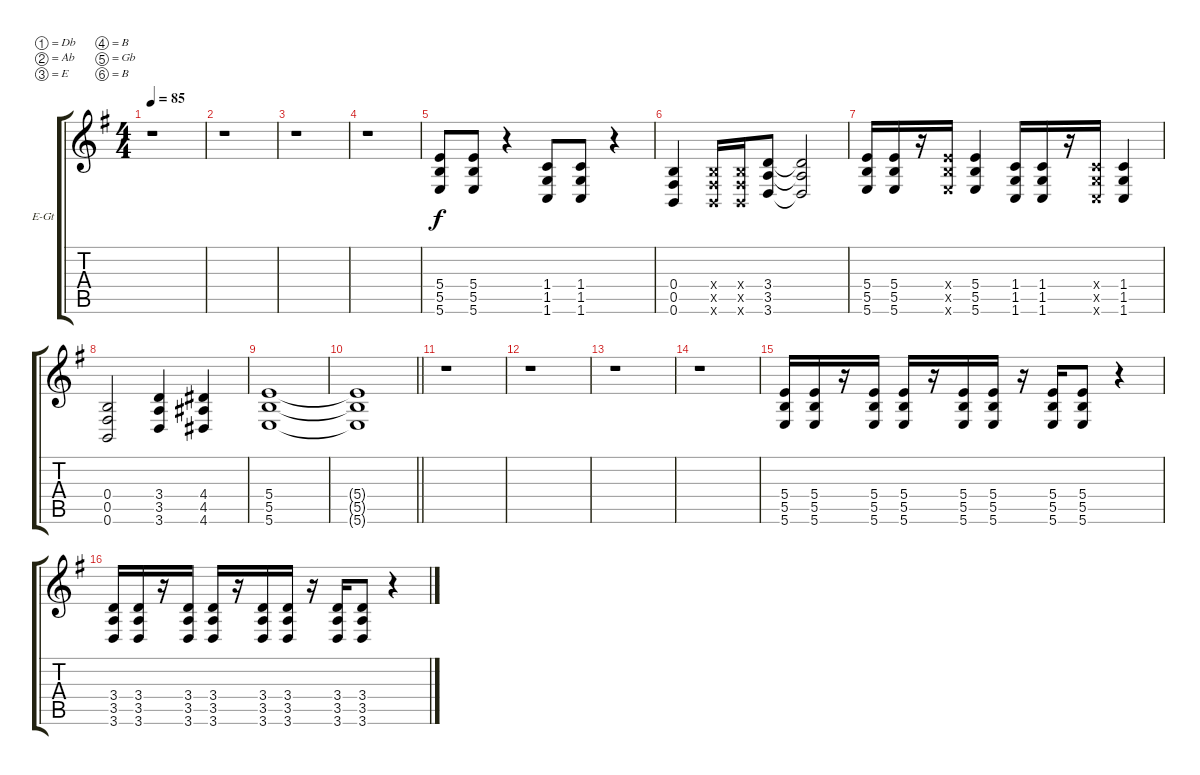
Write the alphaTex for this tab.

\bracketExtendMode groupsimilarinstruments
\firstSystemTrackNameOrientation horizontal
\otherSystemsTrackNameOrientation horizontal
\track ("RG" "E-Gt") {instrument distortionguitar}
\staff {score tabs}
\tuning (Db4 Ab3 E3 B2 Gb2 B1)
\ts (4 4)
\beaming (8 2 2 2 2)
\tempo 85
\clef g2
\ks eminor
r.1{dy f instrument distortionguitar} |
r.1 |
r.1 |
r.1 |
(5.4 5.5 5.6).8 (5.4 5.5 5.6).8 r.4 (1.4 1.5 1.6).8 (1.4 1.5 1.6).8 r.4 |
(0.4 0.5 0.6).4 (0.4{x} 0.5{x} 0.6{x}).16 (0.4{x} 0.5{x} 0.6{x}).16 (3.4 3.5 3.6).8 (3.4{t} 3.5{t} 3.6{t}).2 |
(5.4 5.5 5.6).16 (5.4 5.5 5.6).16 r.16 (5.4{x} 5.5{x} 5.6{x}).16 (5.4 5.5 5.6).4 (1.4 1.5 1.6).16 (1.4 1.5 1.6).16 r.16 (1.4{x} 1.5{x} 1.6{x}).16 (1.4 1.5 1.6).4 |
(0.4 0.5 0.6).2 (3.4 3.5 3.6).4 (4.4 4.5 4.6).4 |
(5.4 5.5 5.6).1 |
\barLineRight lightlight
(5.4{t} 5.5{t} 5.6{t}).1 |
r.1 |
r.1 |
r.1 |
r.1 |
(5.4 5.5 5.6).16 (5.4 5.5 5.6).16 r.16 (5.4 5.5 5.6).16 (5.4 5.5 5.6).16 r.16 (5.4 5.5 5.6).16 (5.4 5.5 5.6).16 r.16 (5.4 5.5 5.6).16 (5.4 5.5 5.6).8 r.4 |
(3.4 3.5 3.6).16 (3.4 3.5 3.6).16 r.16 (3.4 3.5 3.6).16 (3.4 3.5 3.6).16 r.16 (3.4 3.5 3.6).16 (3.4 3.5 3.6).16 r.16 (3.4 3.5 3.6).16 (3.4 3.5 3.6).8 r.4
